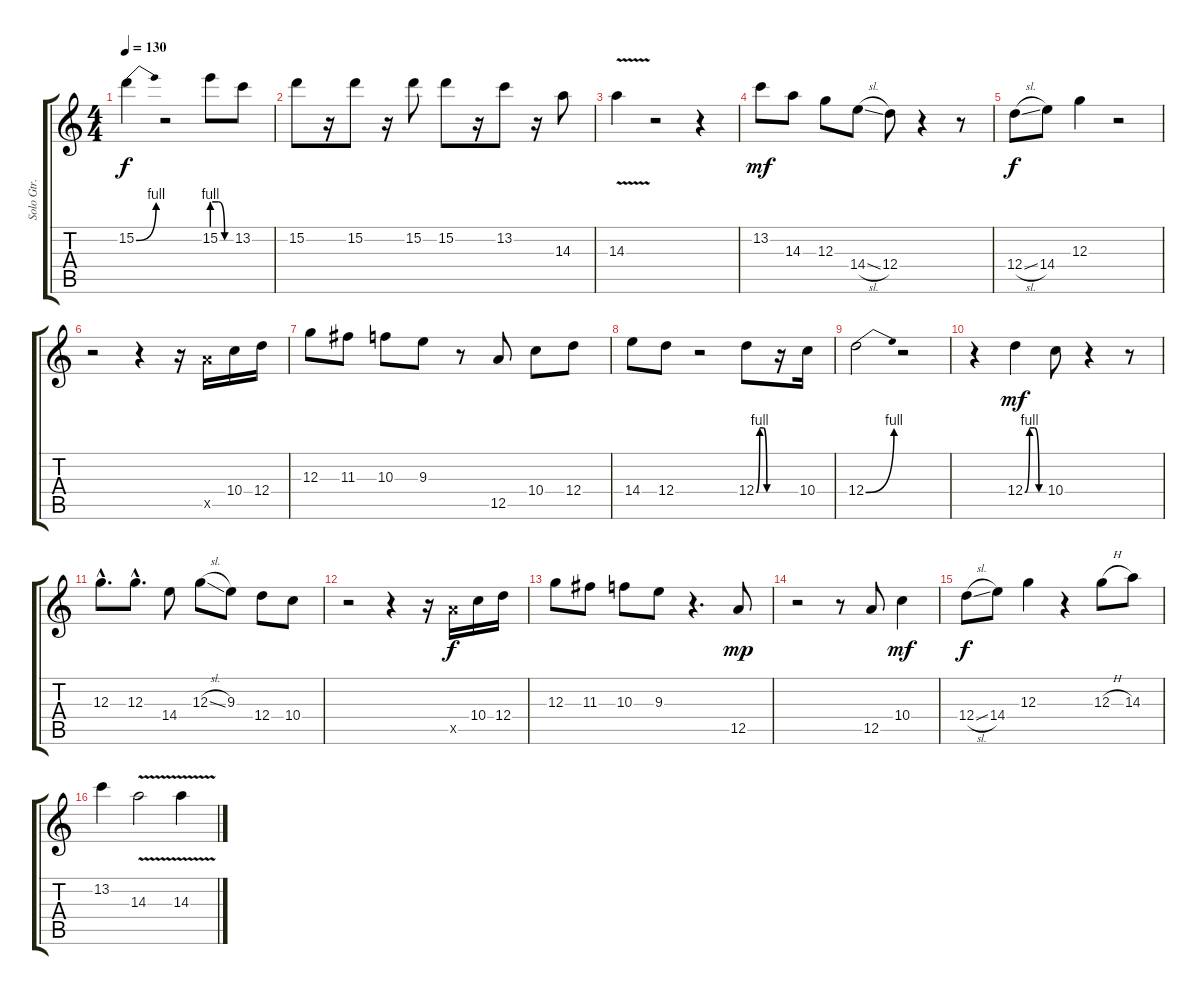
\track ("Solo Gtr." "Solo Gtr.") {instrument electricguitarjazz}
\staff {score tabs}
\tuning (E4 B3 G3 D3 A2 E2) {hide}
\ts (4 4)
\tempo 130
\clef g2
\ks c
15.2{be (bend 0 0 60 4)}.4{dy f} r.2 15.2{be (custom 0 4 20 4 40 0 60 0)}.8 13.2.8 |
15.2.8 r.16 15.2.8 r.16 15.2.8 15.2.8 r.16 13.2.8 r.16 14.3.8 |
14.3{v}.4 r.2 r.4 |
13.2.8{dy mf} 14.3.8 12.3.8 14.4{sl}.8 12.4.8 r.4 r.8 |
12.4{sl}.8{dy f} 14.4.8 12.3.4 r.2 |
r.2 r.4 r.16 12.5{x}.16 10.4.16 12.4.16 |
12.3.8 11.3.8 10.3.8 9.3.8 r.8 12.5.8 10.4.8 12.4.8 |
14.4.8 12.4.8 r.2 12.4{be (custom 0 0 15 4 30 4 45 0 60 0)}.8 r.16 10.4.16 |
12.4{be (bend 0 0 60 4)}.2 r.2 |
r.4 12.4{be (custom 0 0 15 4 30 4 45 0 60 0)}.4{dy mf} 10.4.8 r.4 r.8 |
12.3{hac}.8{d} 12.3{hac}.8{d} 14.4.8 12.3{sl}.8 9.3.8 12.4.8 10.4.8 |
r.2 r.4 r.16 12.5{x}.16{dy f} 10.4.16 12.4.16 |
12.3.8 11.3.8 10.3.8 9.3.8 r.4{d} 12.5.8{dy mp} |
r.2 r.8 12.5.8 10.4.4{dy mf} |
12.4{sl}.8{dy f} 14.4.8 12.3.4 r.4 12.3{h}.8 14.3.8 |
13.2.4 14.3{v}.2 14.3{v}.4
